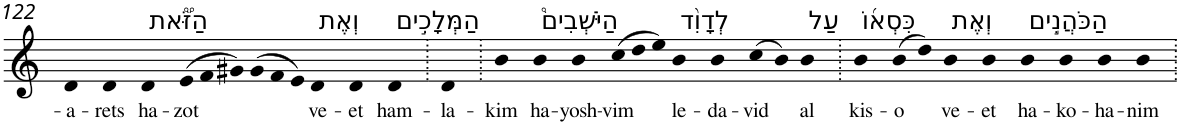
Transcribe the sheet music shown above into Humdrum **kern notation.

**kern	**text
*part1	*part1
*staff1	*staff1
*I"Piano	*
*I'Pno	*
!!LO:PB:g=z
*clefG2	*
*k[]	*
=122	=122
!	!LO:LY:b
4d	-a-
!	!LO:LY:b
4d	-rets
!LO:TX:a:t=הַזֹּ֟את	!
!	!LO:LY:b
4d	ha-
*Xtuplet	*
!	!LO:LY:b
(>12e	-zot
12f	.
12g#X)	.
(>12g#	.
12f	.
12e)	.
!LO:TX:a:t=וְאֶת	!
!	!LO:LY:b
4d	ve-
!	!LO:LY:b
4d	-et
!LO:TX:a:t=הַמְּלָכִ֣ים	!
!	!LO:LY:b
4d	ham-
=123.	=123.
!	!LO:LY:b
4d	-la-
=124.	=124.
!	!LO:LY:b
4b	-kim
!LO:TX:a:t=הַיֹּשְׁבִים֩	!
!	!LO:LY:b
4b	ha-
!	!LO:LY:b
4b	-yosh-
!	!LO:LY:b
(>12cc	-vim
12dd	.
12ee)	.
!LO:TX:a:t=לְדָוִ֨ד	!
!	!LO:LY:b
4b	le-
!	!LO:LY:b
4b	-da-
!	!LO:LY:b
(>8cc	-vid
8b)	.
!LO:TX:a:t=עַל	!
!	!LO:LY:b
4b	al
=125.	=125.
!LO:TX:a:t=כִּסְא֜וֹ	!
!	!LO:LY:b
4b	kis-
!	!LO:LY:b
(>8b	-o
8dd)	.
!LO:TX:a:t=וְאֶת	!
!	!LO:LY:b
4b	ve-
!	!LO:LY:b
4b	-et
!LO:TX:a:t=הַכֹּהֲנִ֣ים	!
!	!LO:LY:b
4b	ha-
!	!LO:LY:b
4b	-ko-
!	!LO:LY:b
4b	-ha-
!	!LO:LY:b
4b	-nim
=.	=.
*-	*-
